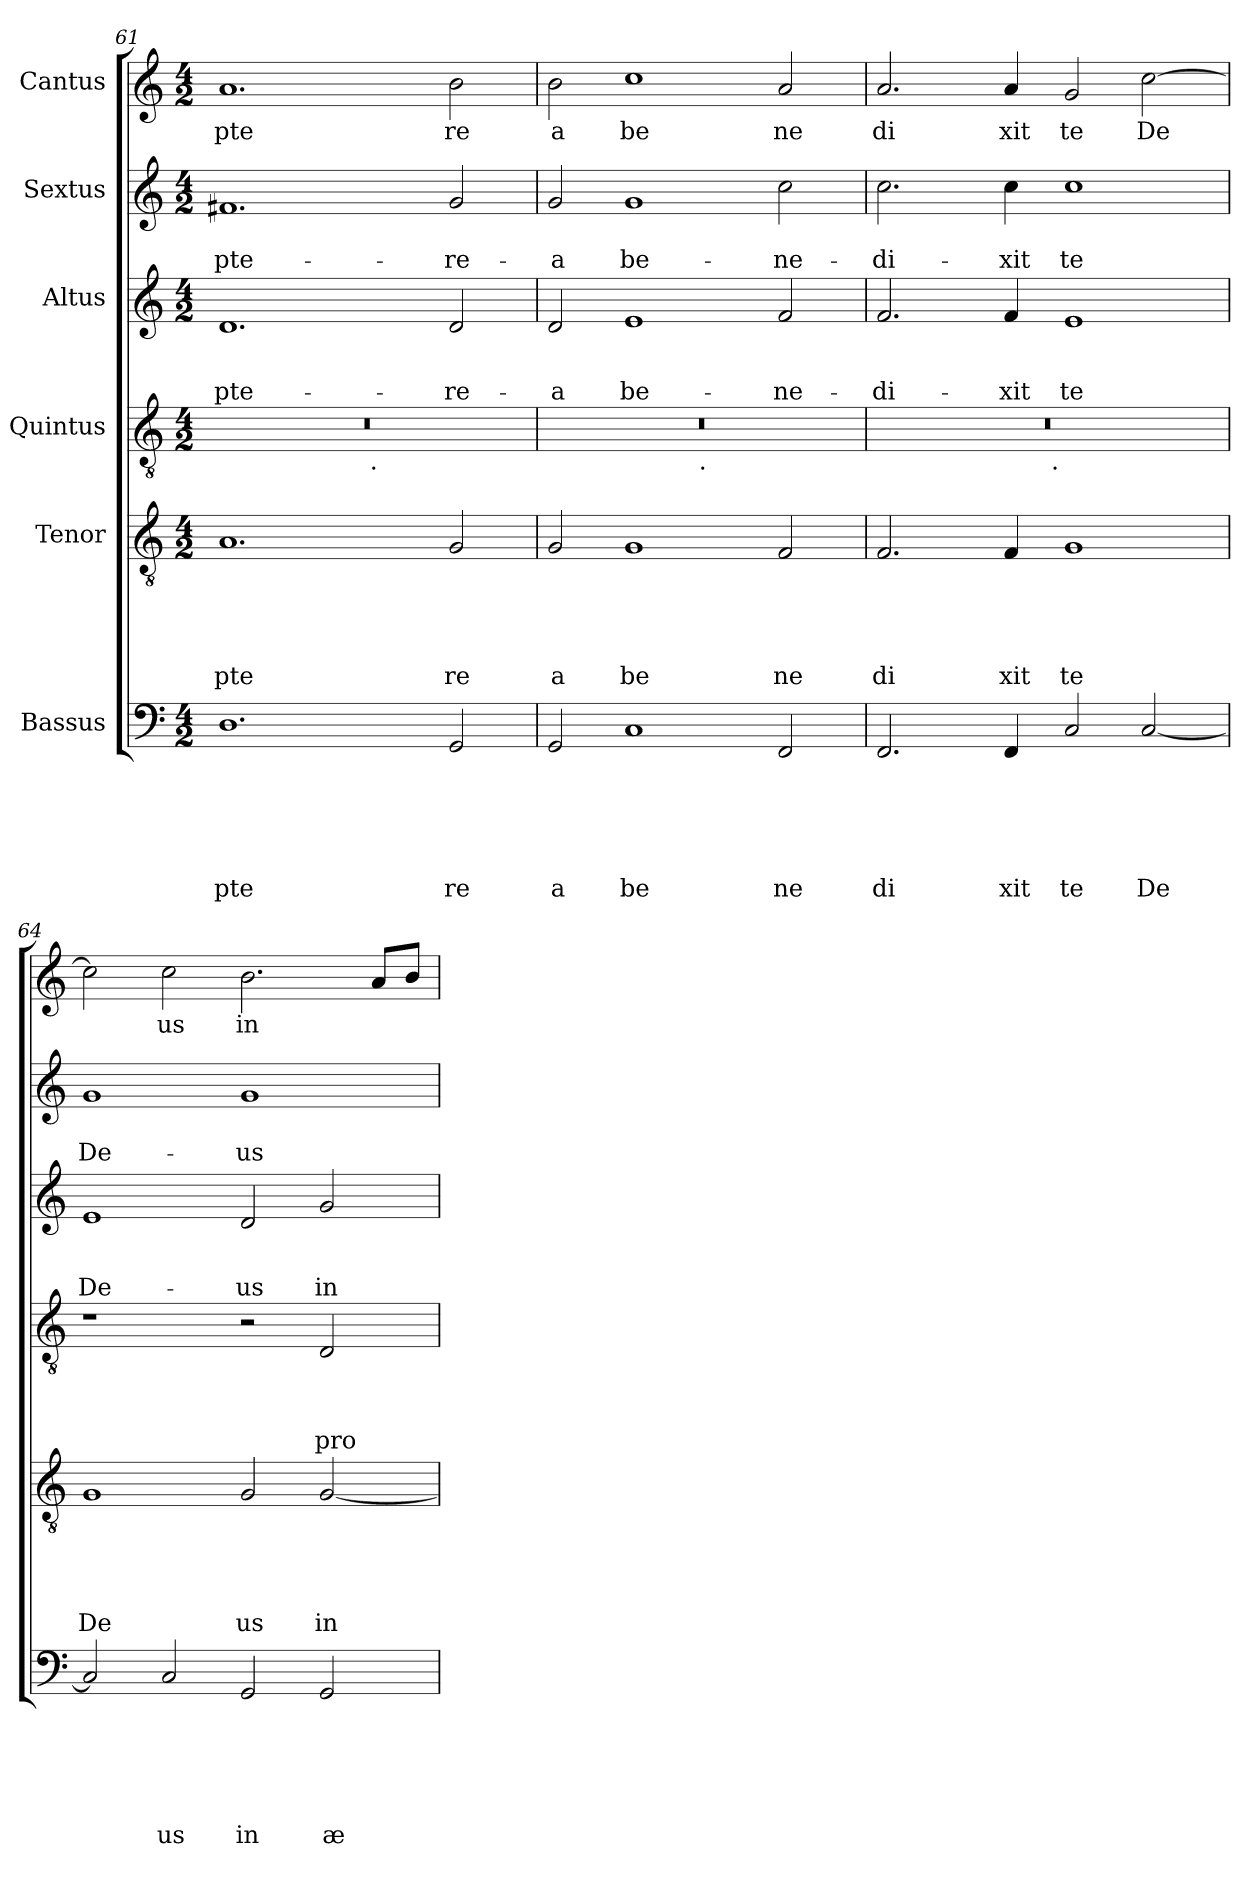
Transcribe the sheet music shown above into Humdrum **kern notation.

**kern	**text	**text	**text	**text	**text	**text	**kern	**text	**text	**text	**text	**text	**kern	**text	**text	**text	**text	**kern	**text	**text	**text	**kern	**text	**text	**kern	**text
*part6	*part6	*part6	*part6	*part6	*part6	*part6	*part5	*part5	*part5	*part5	*part5	*part5	*part4	*part4	*part4	*part4	*part4	*part3	*part3	*part3	*part3	*part2	*part2	*part2	*part1	*part1
*staff6	*staff6	*staff6	*staff6	*staff6	*staff6	*staff6	*staff5	*staff5	*staff5	*staff5	*staff5	*staff5	*staff4	*staff4	*staff4	*staff4	*staff4	*staff3	*staff3	*staff3	*staff3	*staff2	*staff2	*staff2	*staff1	*staff1
*I"Bassus	*	*	*	*	*	*	*I"Tenor	*	*	*	*	*	*I"Quintus	*	*	*	*	*I"Altus	*	*	*	*I"Sextus	*	*	*I"Cantus	*
*clefF4	*	*	*	*	*	*	*clefGv2	*	*	*	*	*	*clefGv2	*	*	*	*	*clefG2	*	*	*	*clefG2	*	*	*clefG2	*
*k[]	*	*	*	*	*	*	*k[]	*	*	*	*	*	*k[]	*	*	*	*	*k[]	*	*	*	*k[]	*	*	*k[]	*
*C:	*	*	*	*	*	*	*C:	*	*	*	*	*	*C:	*	*	*	*	*C:	*	*	*	*C:	*	*	*C:	*
*M4/2	*	*	*	*	*	*	*M4/2	*	*	*	*	*	*M4/2	*	*	*	*	*M4/2	*	*	*	*M4/2	*	*	*M4/2	*
=61	=61	=61	=61	=61	=61	=61	=61	=61	=61	=61	=61	=61	=61	=61	=61	=61	=61	=61	=61	=61	=61	=61	=61	=61	=61	=61
!	!	!	!	!	!	!LO:LY:b	!	!	!	!	!	!LO:LY:b	!	!	!	!	!	!	!	!	!LO:LY:b	!	!	!LO:LY:b	!	!LO:LY:b
*	*	*	*	*	*	*	*	*	*	*	*	*	*^	*	*	*	*	*	*	*	*	*	*	*	*	*
1.D	.	.	.	.	.	pte	1.A	.	.	.	.	pte	0r	2ryy	.	.	.	.	1.d	.	.	-pte-	1.f#X	.	-pte-	1.a	pte
.	.	.	.	.	.	.	.	.	.	.	.	.	.	4...ryy	.	.	.	.	.	.	.	.	.	.	.	.	.
!	!	!	!	!	!	!	!	!	!	!	!	!	!	!LO:TX:b:t=.	!	!	!	!	!	!	!	!	!	!	!	!	!
.	.	.	.	.	.	.	.	.	.	.	.	.	.	1ryy	.	.	.	.	.	.	.	.	.	.	.	.	.
!	!	!	!	!	!	!LO:LY:b	!	!	!	!	!	!LO:LY:b	!	!	!	!	!	!	!	!	!	!LO:LY:b	!	!	!LO:LY:b	!	!LO:LY:b
2GG/	.	.	.	.	.	re	2G/	.	.	.	.	re	.	.	.	.	.	.	2d/	.	.	-re-	2g/	.	-re-	2b\	re
.	.	.	.	.	.	.	.	.	.	.	.	.	.	32ryy	.	.	.	.	.	.	.	.	.	.	.	.	.
=62	=62	=62	=62	=62	=62	=62	=62	=62	=62	=62	=62	=62	=62	=62	=62	=62	=62	=62	=62	=62	=62	=62	=62	=62	=62	=62	=62
!	!	!	!	!	!	!LO:LY:b	!	!	!	!	!	!LO:LY:b	!	!	!	!	!	!	!	!	!	!LO:LY:b	!	!	!LO:LY:b	!	!LO:LY:b
2GG/	.	.	.	.	.	a	2G/	.	.	.	.	a	0r	2ryy	.	.	.	.	2d/	.	.	-a	2g/	.	-a	2b\	a
!	!	!	!	!	!	!LO:LY:b	!	!	!	!	!	!LO:LY:b	!	!	!	!	!	!	!	!	!	!LO:LY:b	!	!	!LO:LY:b	!	!LO:LY:b
1C	.	.	.	.	.	be	1G	.	.	.	.	be	.	4...ryy	.	.	.	.	1e	.	.	be-	1g	.	be-	1cc	be
!	!	!	!	!	!	!	!	!	!	!	!	!	!	!LO:TX:b:t=.	!	!	!	!	!	!	!	!	!	!	!	!	!
.	.	.	.	.	.	.	.	.	.	.	.	.	.	1ryy	.	.	.	.	.	.	.	.	.	.	.	.	.
!	!	!	!	!	!	!LO:LY:b	!	!	!	!	!	!LO:LY:b	!	!	!	!	!	!	!	!	!	!LO:LY:b	!	!	!LO:LY:b	!	!LO:LY:b
2FF/	.	.	.	.	.	ne	2F/	.	.	.	.	ne	.	.	.	.	.	.	2f/	.	.	-ne-	2cc\	.	-ne-	2a/	ne
.	.	.	.	.	.	.	.	.	.	.	.	.	.	32ryy	.	.	.	.	.	.	.	.	.	.	.	.	.
=63	=63	=63	=63	=63	=63	=63	=63	=63	=63	=63	=63	=63	=63	=63	=63	=63	=63	=63	=63	=63	=63	=63	=63	=63	=63	=63	=63
!	!	!	!	!	!	!LO:LY:b	!	!	!	!	!	!LO:LY:b	!	!	!	!	!	!	!	!	!	!LO:LY:b	!	!	!LO:LY:b	!	!LO:LY:b
2.FF/	.	.	.	.	.	di	2.F/	.	.	.	.	di	0r	2ryy	.	.	.	.	2.f/	.	.	-di-	2.cc\	.	-di-	2.a/	di
.	.	.	.	.	.	.	.	.	.	.	.	.	.	4...ryy	.	.	.	.	.	.	.	.	.	.	.	.	.
!	!	!	!	!	!	!LO:LY:b	!	!	!	!	!	!LO:LY:b	!	!	!	!	!	!	!	!	!	!LO:LY:b	!	!	!LO:LY:b	!	!LO:LY:b
4FF/	.	.	.	.	.	xit	4F/	.	.	.	.	xit	.	.	.	.	.	.	4f/	.	.	-xit	4cc\	.	-xit	4a/	xit
!	!	!	!	!	!	!	!	!	!	!	!	!	!	!LO:TX:b:t=.	!	!	!	!	!	!	!	!	!	!	!	!	!
.	.	.	.	.	.	.	.	.	.	.	.	.	.	1ryy	.	.	.	.	.	.	.	.	.	.	.	.	.
!	!	!	!	!	!	!LO:LY:b	!	!	!	!	!	!LO:LY:b	!	!	!	!	!	!	!	!	!	!LO:LY:b	!	!	!LO:LY:b	!	!LO:LY:b
2C/	.	.	.	.	.	te	1G	.	.	.	.	te	.	.	.	.	.	.	1e	.	.	te	1cc	.	te	2g/	te
!	!	!	!	!	!	!LO:LY:b	!	!	!	!	!	!	!	!	!	!	!	!	!	!	!	!	!	!	!	!	!LO:LY:b
[<2C/	.	.	.	.	.	De	.	.	.	.	.	.	.	.	.	.	.	.	.	.	.	.	.	.	.	[>2cc\	De
.	.	.	.	.	.	.	.	.	.	.	.	.	.	32ryy	.	.	.	.	.	.	.	.	.	.	.	.	.
=64	=64	=64	=64	=64	=64	=64	=64	=64	=64	=64	=64	=64	=64	=64	=64	=64	=64	=64	=64	=64	=64	=64	=64	=64	=64	=64	=64
!	!	!	!	!	!	!	!	!	!	!	!	!LO:LY:b	!	!	!	!	!	!	!	!	!	!LO:LY:b	!	!	!LO:LY:b	!	!
*	*	*	*	*	*	*	*	*	*	*	*	*	*v	*v	*	*	*	*	*	*	*	*	*	*	*	*	*
2C/]	.	.	.	.	.	.	1G	.	.	.	.	De	1r	.	.	.	.	1e	.	.	De-	1g	.	De-	2cc\]	.
!	!	!	!	!	!	!LO:LY:b	!	!	!	!	!	!	!	!	!	!	!	!	!	!	!	!	!	!	!	!LO:LY:b
2C/	.	.	.	.	.	us	.	.	.	.	.	.	.	.	.	.	.	.	.	.	.	.	.	.	2cc\	us
!	!	!	!	!	!	!LO:LY:b	!	!	!	!	!	!LO:LY:b	!	!	!	!	!	!	!	!	!LO:LY:b	!	!	!LO:LY:b	!	!LO:LY:b
2GG/	.	.	.	.	.	in	2G/	.	.	.	.	us	2r	.	.	.	.	2d/	.	.	-us	1g	.	-us	2.b\	in
!	!	!	!	!	!	!LO:LY:b	!	!	!	!	!	!LO:LY:b	!	!	!	!	!LO:LY:b	!	!	!	!LO:LY:b	!	!	!	!	!
2GG/	.	.	.	.	.	æ	[<2G/	.	.	.	.	in	2D/	.	.	.	pro	2g/	.	.	in	.	.	.	.	.
.	.	.	.	.	.	.	.	.	.	.	.	.	.	.	.	.	.	.	.	.	.	.	.	.	8a/L	.
.	.	.	.	.	.	.	.	.	.	.	.	.	.	.	.	.	.	.	.	.	.	.	.	.	8b/J	.
=	=	=	=	=	=	=	=	=	=	=	=	=	=	=	=	=	=	=	=	=	=	=	=	=	=	=
*-	*-	*-	*-	*-	*-	*-	*-	*-	*-	*-	*-	*-	*-	*-	*-	*-	*-	*-	*-	*-	*-	*-	*-	*-	*-	*-
